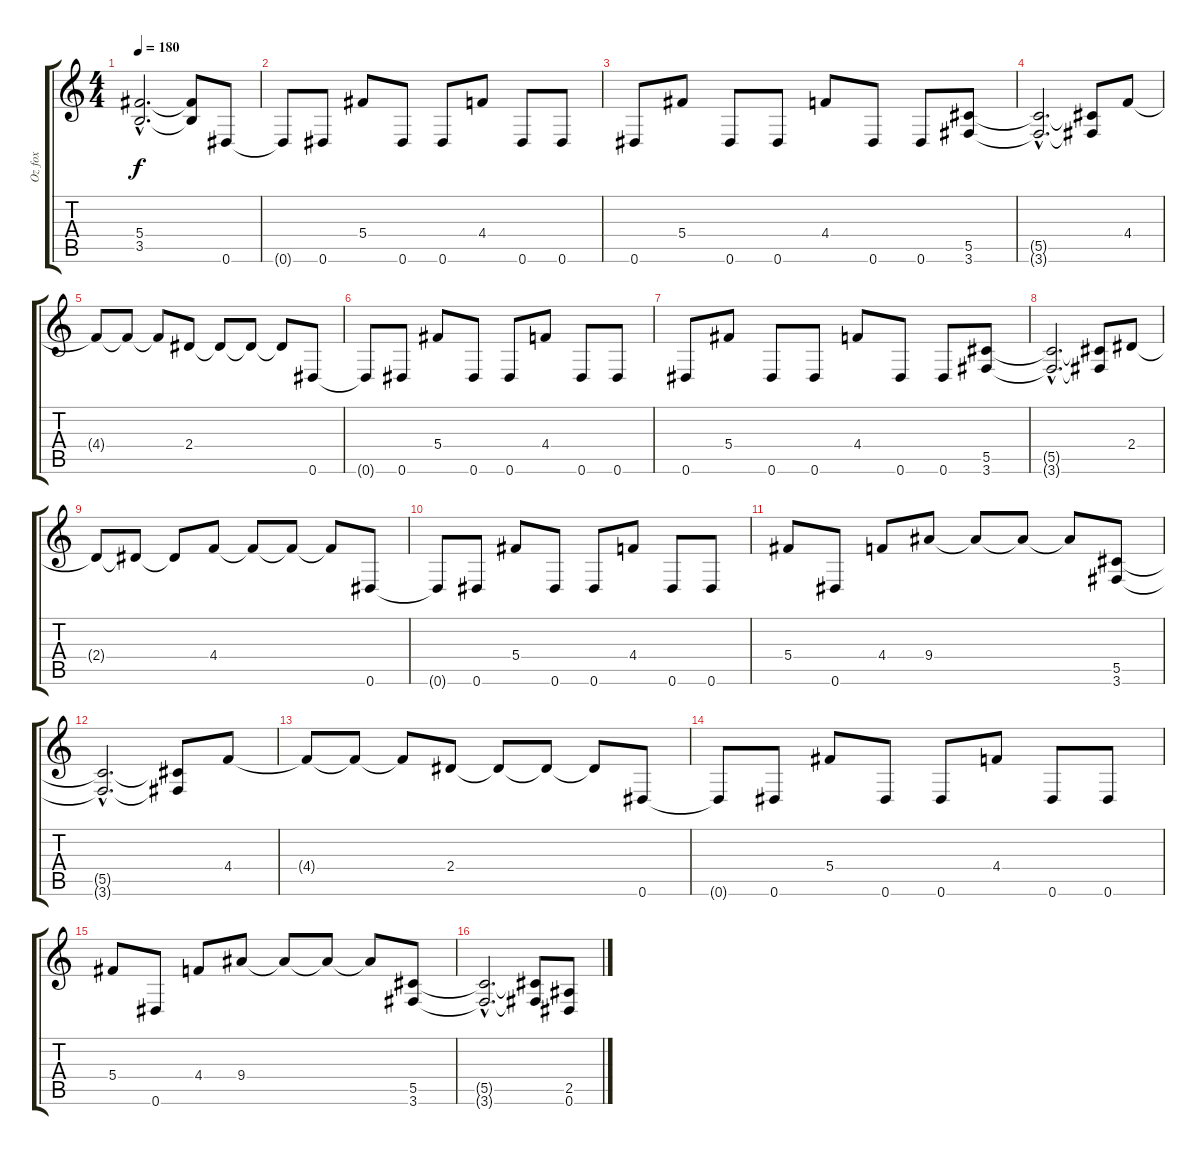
\track ("Oz fox" "Oz fox") {instrument distortionguitar}
\staff {score tabs}
\tuning (Eb4 Bb3 Gb3 Db3 Ab2 Eb2) {hide}
\ts (4 4)
\tempo 180
\clef g2
\ks c
(5.4{hac} 3.5{hac}).2{d dy f} (5.4{t} 3.5{t}).8 0.6.8 |
0.6{t}.8 0.6.8 5.4.8 0.6.8 0.6.8 4.4.8 0.6.8 0.6.8 |
0.6.8 5.4.8 0.6.8 0.6.8 4.4.8 0.6.8 0.6.8 (5.5 3.6).8 |
(5.5{hac t} 3.6{hac t}).2{d} (5.5{t} 3.6{t}).8 4.4.8 |
4.4{t}.8 4.4{t}.8 4.4{t}.8 2.4.8 2.4{t}.8 2.4{t}.8 2.4{t}.8 0.6.8 |
0.6{t}.8 0.6.8 5.4.8 0.6.8 0.6.8 4.4.8 0.6.8 0.6.8 |
0.6.8 5.4.8 0.6.8 0.6.8 4.4.8 0.6.8 0.6.8 (5.5 3.6).8 |
(5.5{hac t} 3.6{hac t}).2{d} (5.5{t} 3.6{t}).8 2.4.8 |
2.4{t}.8 2.4{t}.8 2.4{t}.8 4.4.8 4.4{t}.8 4.4{t}.8 4.4{t}.8 0.6.8 |
0.6{t}.8 0.6.8 5.4.8 0.6.8 0.6.8 4.4.8 0.6.8 0.6.8 |
5.4.8 0.6.8 4.4.8 9.4.8 9.4{t}.8 9.4{t}.8 9.4{t}.8 (5.5 3.6).8 |
(5.5{hac t} 3.6{hac t}).2{d} (5.5{t} 3.6{t}).8 4.4.8 |
4.4{t}.8 4.4{t}.8 4.4{t}.8 2.4.8 2.4{t}.8 2.4{t}.8 2.4{t}.8 0.6.8 |
0.6{t}.8 0.6.8 5.4.8 0.6.8 0.6.8 4.4.8 0.6.8 0.6.8 |
5.4.8 0.6.8 4.4.8 9.4.8 9.4{t}.8 9.4{t}.8 9.4{t}.8 (5.5 3.6).8 |
(5.5{hac t} 3.6{hac t}).2{d} (5.5{t} 3.6{t}).8 (2.5 0.6).8
